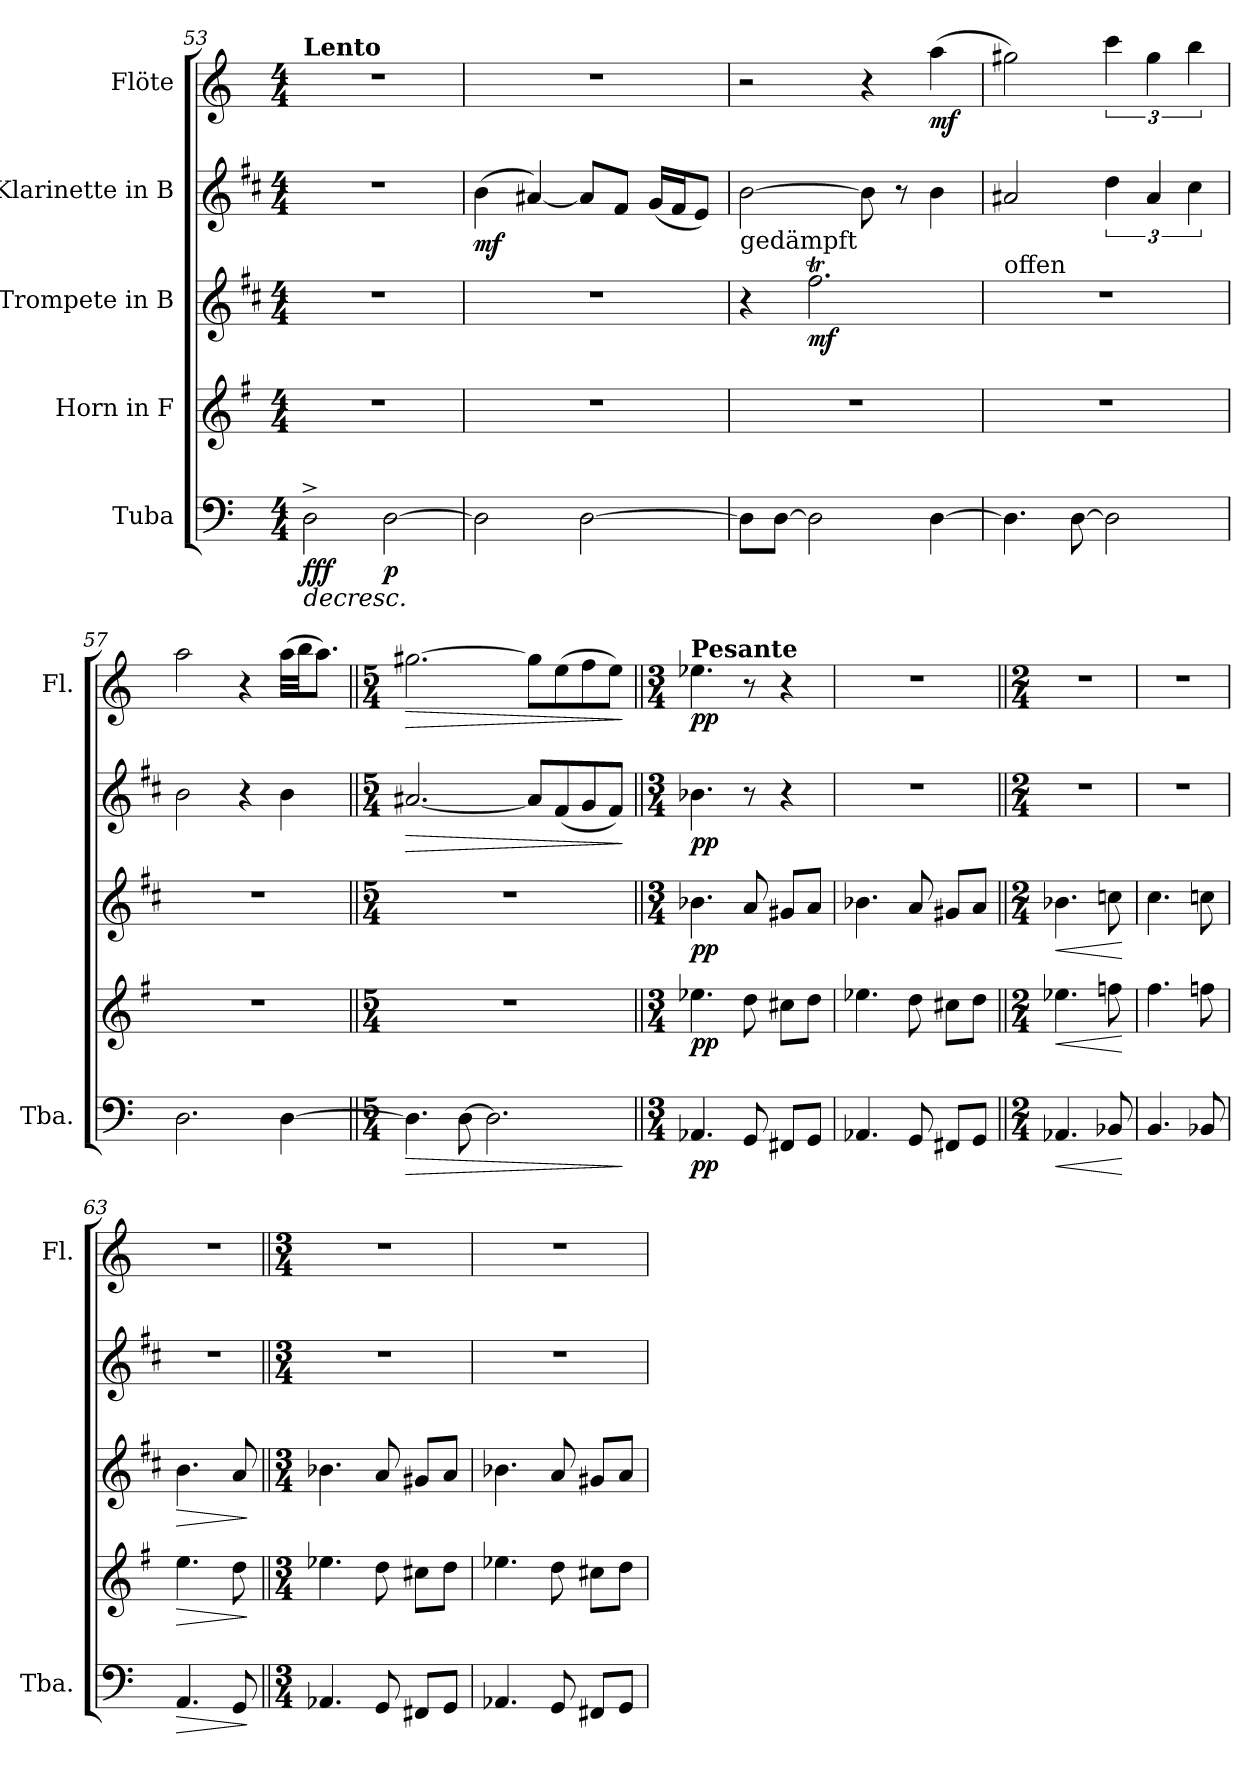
**kern	**dynam	**kern	**dynam	**kern	**dynam	**kern	**dynam	**kern	**dynam
*part5	*part5	*part4	*part4	*part3	*part3	*part2	*part2	*part1	*part1
*staff5	*staff5	*staff4	*staff4	*staff3	*staff3	*staff2	*staff2	*staff1	*staff1
*I"Tuba	*	*I"Horn in F	*	*I"Trompete in B	*	*I"Klarinette in B	*	*I"Flöte	*
*I'Tba.	*	*	*	*	*	*	*	*I'Fl.	*
!!LO:LB:g=z
*clefF4	*	*clefG2	*	*clefG2	*	*clefG2	*	*clefG2	*
*	*	*ITrd4c7	*	*ITrd1c2	*	*ITrd1c2	*	*	*
*k[]	*	*k[]	*	*k[]	*	*k[]	*	*k[]	*
*M4/4	*	*M4/4	*	*M4/4	*	*M4/4	*	*M4/4	*
*MM48	*	*MM48	*	*MM48	*	*MM48	*	*MM48	*
=53	=53	=53	=53	=53	=53	=53	=53	=53	=53
!	!	!	!	!	!	!	!	!LO:TX:a:B:t=Lento	!
!	!LO:HP:b	!	!	!	!	!	!	!	!
!	!LO:DY:n=1:b	!	!	!	!	!	!	!	!
2D^\	> fff	1r	.	1r	.	1r	.	1r	.
!	!LO:DY:n=2:b	!	!	!	!	!	!	!	!
[2D\	p	.	.	.	.	.	.	.	.
.	]	.	.	.	.	.	.	.	.
=54	=54	=54	=54	=54	=54	=54	=54	=54	=54
!	!	!	!	!	!	!	!LO:DY:b	!	!
2D\]	.	1r	.	1r	.	(>4a\	mf	1r	.
.	.	.	.	.	.	[4g#X/)	.	.	.
[2D\	.	.	.	.	.	8g#/L]	.	.	.
.	.	.	.	.	.	8e/J	.	.	.
.	.	.	.	.	.	(<16f/LL	.	.	.
.	.	.	.	.	.	16e/J	.	.	.
.	.	.	.	.	.	8d/J)	.	.	.
=55	=55	=55	=55	=55	=55	=55	=55	=55	=55
!	!	!	!	!LO:TX:a:t=gedämpft	!	!	!	!	!
8D\L]	.	1r	.	4r	.	[2a\	.	2r	.
[8D\J	.	.	.	.	.	.	.	.	.
!	!	!	!	!	!LO:DY:b	!	!	!	!
2D\]	.	.	.	2.eet\	mf	.	.	.	.
.	.	.	.	.	.	8a\]	.	4r	.
.	.	.	.	.	.	8r	.	.	.
!	!	!	!	!	!	!	!	!	!LO:DY:b
[4D\	.	.	.	.	.	4a\	.	(>4aa\	mf
=56	=56	=56	=56	=56	=56	=56	=56	=56	=56
!	!	!	!	!LO:TX:a:t=offen	!	!	!	!	!
4.D\]	.	1r	.	1r	.	2g#X/	.	2gg#X\)	.
[8D\	.	.	.	.	.	.	.	.	.
2D\]	.	.	.	.	.	6cc\	.	6ccc\	.
.	.	.	.	.	.	6g#/	.	6gg#\	.
.	.	.	.	.	.	6b\	.	6bb\	.
=57	=57	=57	=57	=57	=57	=57	=57	=57	=57
2.D\	.	1r	.	1r	.	2a\	.	2aa\	.
.	.	.	.	.	.	4r	.	4r	.
[4D\	.	.	.	.	.	4a\	.	(>32aa\LLL	.
.	.	.	.	.	.	.	.	32bb\JJ	.
.	.	.	.	.	.	.	.	8.aa\J)	.
!!LO:PB:g=z
=58||	=58||	=58||	=58||	=58||	=58||	=58||	=58||	=58||	=58||
*M5/4	*	*M5/4	*	*M5/4	*	*M5/4	*	*M5/4	*
!	!LO:HP:b	!	!	!	!	!	!LO:HP:b	!	!LO:HP:b
4.D\]	>	4%5r	.	4%5r	.	[2.g#X/	>	[2.gg#X\	>
[8D\	.	.	.	.	.	.	.	.	.
2.D\]	.	.	.	.	.	.	.	.	.
.	.	.	.	.	.	8g#/L]	.	8gg#\L]	.
.	.	.	.	.	.	(<8e/	.	(>8ee\	.
.	.	.	.	.	.	8f/	.	8ff\	.
.	.	.	.	.	.	8e/J)	.	8ee\J)	.
.	]	.	.	.	.	.	]	.	]
=59||	=59||	=59||	=59||	=59||	=59||	=59||	=59||	=59||	=59||
*M3/4	*	*M3/4	*	*M3/4	*	*M3/4	*	*M3/4	*
*	*	*	*	*	*	*	*	*MM66	*
!	!	!	!	!	!	!	!	!LO:TX:a:B:t=Pesante	!
!	!LO:DY:b	!	!LO:DY:b	!	!LO:DY:b	!	!LO:DY:b	!	!LO:DY:b
4.AA-X/	pp	4.a-X\	pp	4.a-X\	pp	4.a-X\	pp	4.ee-X\	pp
8GG/	.	8g\	.	8g/	.	8r	.	8r	.
8FF#X/L	.	8f#X\L	.	8f#X/L	.	4r	.	4r	.
8GG/J	.	8g\J	.	8g/J	.	.	.	.	.
=60	=60	=60	=60	=60	=60	=60	=60	=60	=60
4.AA-X/	.	4.a-X\	.	4.a-X\	.	2.r	.	2.r	.
8GG/	.	8g\	.	8g/	.	.	.	.	.
8FF#X/L	.	8f#X\L	.	8f#X/L	.	.	.	.	.
8GG/J	.	8g\J	.	8g/J	.	.	.	.	.
=61||	=61||	=61||	=61||	=61||	=61||	=61||	=61||	=61||	=61||
*M2/4	*	*M2/4	*	*M2/4	*	*M2/4	*	*M2/4	*
!	!LO:HP:b	!	!LO:HP:b	!	!LO:HP:b	!	!	!	!
4.AA-X/	<	4.a-X\	<	4.a-X\	<	2r	.	2r	.
8BB-X/	.	8b-X\	.	8b-X\	.	.	.	.	.
.	[	.	[	.	[	.	.	.	.
=62	=62	=62	=62	=62	=62	=62	=62	=62	=62
4.BB/	.	4.b\	.	4.b\	.	2r	.	2r	.
8BB-X/	.	8b-X\	.	8b-X\	.	.	.	.	.
=63	=63	=63	=63	=63	=63	=63	=63	=63	=63
!	!LO:HP:b	!	!LO:HP:b	!	!LO:HP:b	!	!	!	!
4.AA/	>	4.a\	>	4.a\	>	2r	.	2r	.
8GG/	.	8g\	.	8g/	.	.	.	.	.
.	]	.	]	.	]	.	.	.	.
!!LO:LB:g=z
=64||	=64||	=64||	=64||	=64||	=64||	=64||	=64||	=64||	=64||
*M3/4	*	*M3/4	*	*M3/4	*	*M3/4	*	*M3/4	*
4.AA-X/	.	4.a-X\	.	4.a-X\	.	2.r	.	2.r	.
8GG/	.	8g\	.	8g/	.	.	.	.	.
8FF#X/L	.	8f#X\L	.	8f#X/L	.	.	.	.	.
8GG/J	.	8g\J	.	8g/J	.	.	.	.	.
=65	=65	=65	=65	=65	=65	=65	=65	=65	=65
4.AA-X/	.	4.a-X\	.	4.a-X\	.	2.r	.	2.r	.
8GG/	.	8g\	.	8g/	.	.	.	.	.
8FF#X/L	.	8f#X\L	.	8f#X/L	.	.	.	.	.
8GG/J	.	8g\J	.	8g/J	.	.	.	.	.
=	=	=	=	=	=	=	=	=	=
*-	*-	*-	*-	*-	*-	*-	*-	*-	*-
